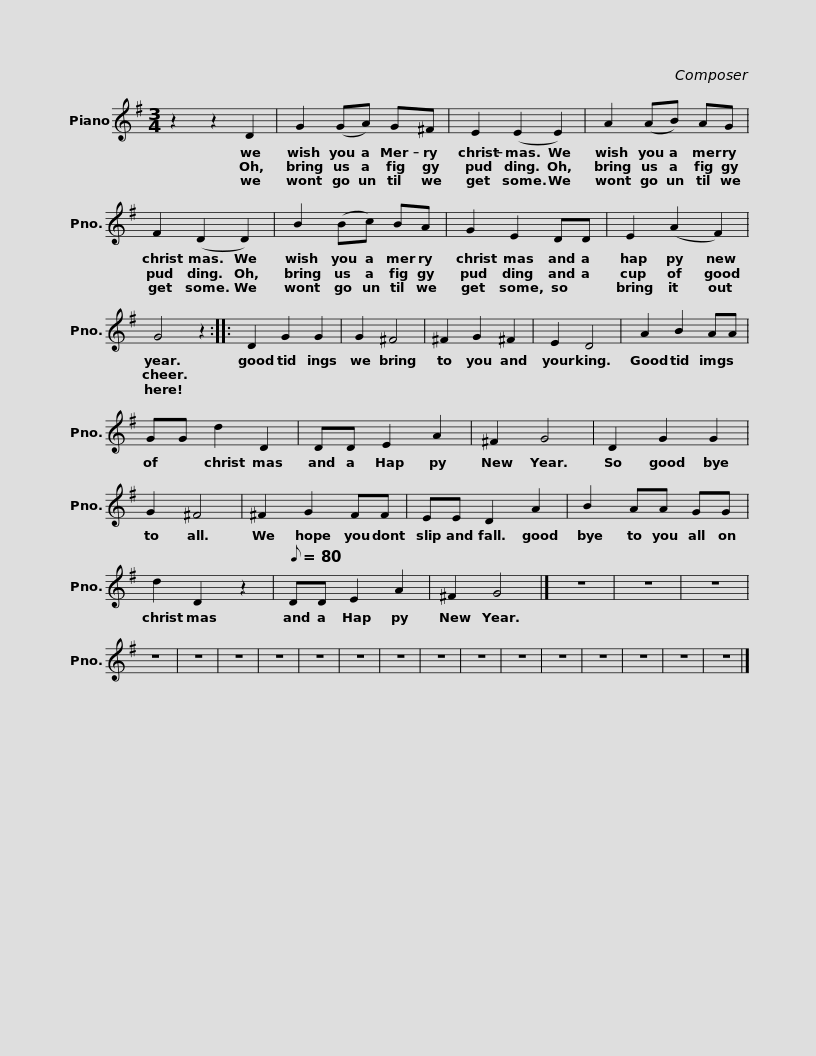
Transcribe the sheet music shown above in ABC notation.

X:1
L:1/8
M:3/4
I:linebreak $
K:G
V:1 treble
V:1
 z2 z2 D2 | G2 (GA) G^F | E2 (E2 E2) | A2 (AB) AG | F2 (D2 D2) |$ %5
 B2 (Bc) BA | G2 E2 DD | E2 (A2 F2) | G4 z2 :: D2 G2 G2 | %10
 G2 ^F4 | ^F2 G2 ^F2 |$ E2 D4 | A2 B2 AA | GG d2 D2 | %15
 DD E2 A2 | ^F2 G4 | D2 G2 G2 | G2 ^F4 |$ ^F2 G2 FF | %20
 EE D2 A2 | B2 AA GG | d2 D2 z2 |[Q:1/8=80] DD E2 A2 | ^F2 G4 |] %25
 z6 |$ z6 | z6 | z6 | z6 | %30
 z6 | z6 | z6 | z6 | z6 | %35
 z6 | z6 | z6 | z6 | z6 | %40
 z6 | z6 | z6 |] %43
